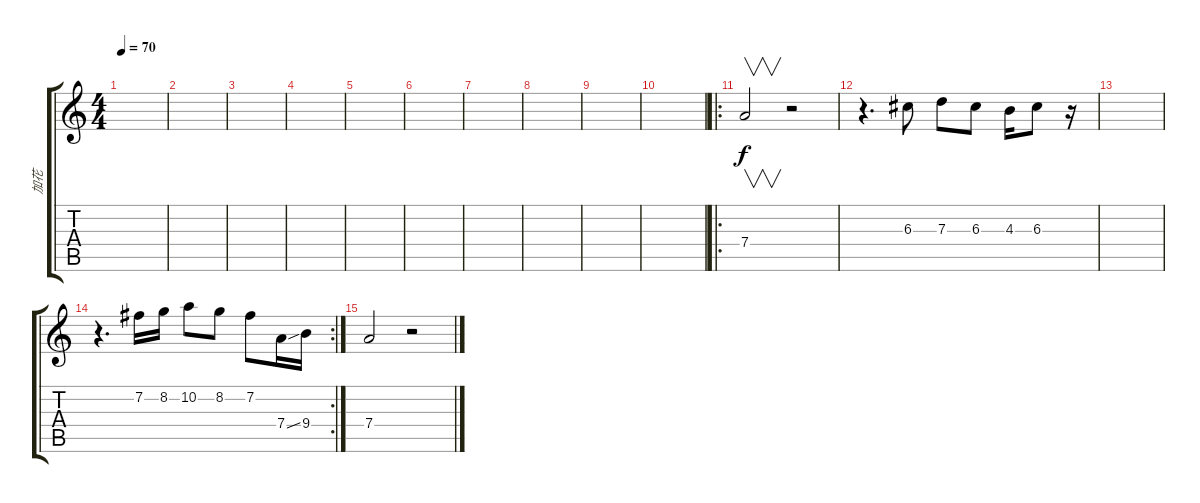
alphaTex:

\track ("加花" "加花") {instrument distortionguitar}
\staff {score tabs}
\tuning (E4 B3 G3 D3 A2 E2) {hide}
\ts (4 4)
\tempo 70
\clef g2
\ks c
|
|
|
|
|
|
|
|
|
|
\ro
7.4.2{v} r.2 |
r.4{d} 6.3.8{dy f} 7.3.8 6.3.8 4.3.16 6.3.8 r.16 |
|
\rc 2
r.4{d} 7.2.16 8.2.16 10.2.8 8.2.8 7.2.8 7.4{ss}.16 9.4.16 |
7.4.2 r.2
